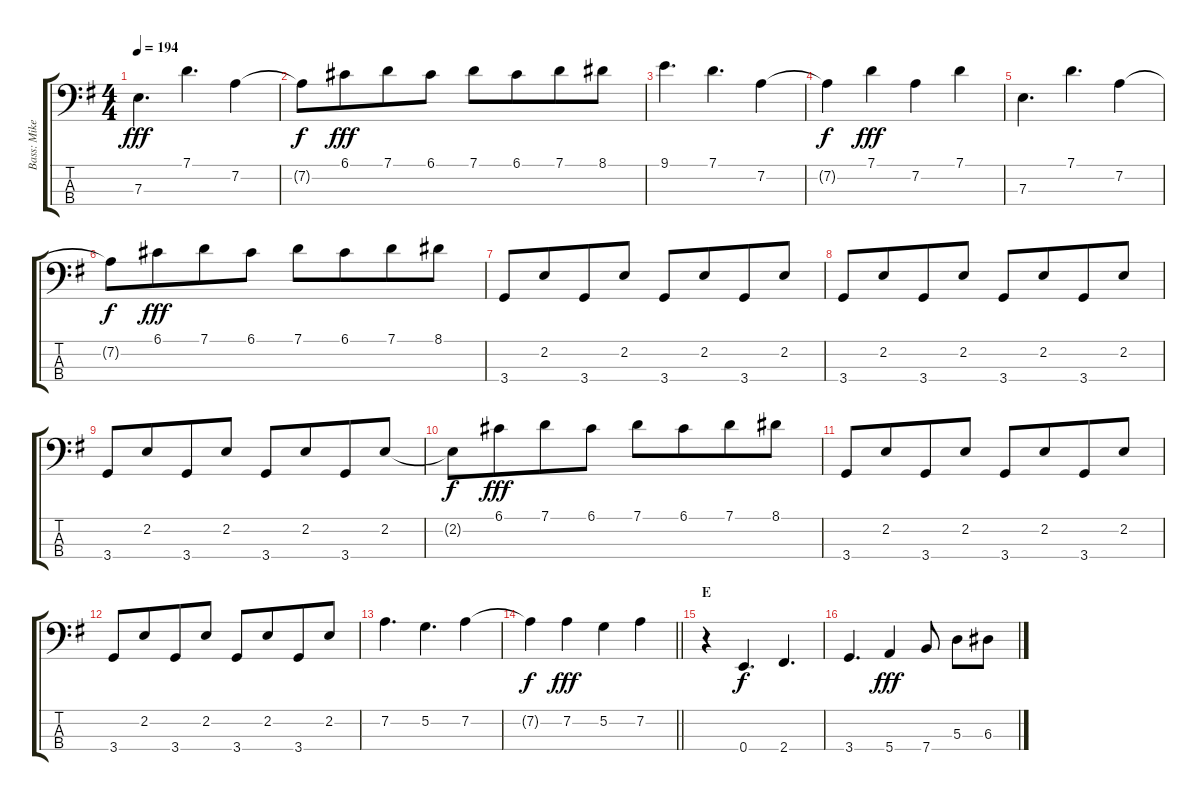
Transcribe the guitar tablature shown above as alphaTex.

\track ("Bass: Mike" "Bass: Mike") {instrument electricbassfinger}
\staff {score tabs}
\tuning (G2 D2 A1 E1) {hide}
\ts (4 4)
\tempo 194
\clef f4
\ks g
7.3.4{d dy fff} 7.1.4{d} 7.2.4 |
7.2{t}.8{dy f} 6.1.8{dy fff beam merge} 7.1.8 6.1.8 7.1.8 6.1.8{beam merge} 7.1.8 8.1.8 |
9.1.4{d} 7.1.4{d} 7.2.4 |
7.2{t}.4{dy f} 7.1.4{dy fff} 7.2.4 7.1.4 |
7.3.4{d} 7.1.4{d} 7.2.4 |
7.2{t}.8{dy f} 6.1.8{dy fff beam merge} 7.1.8 6.1.8 7.1.8 6.1.8{beam merge} 7.1.8 8.1.8 |
3.4.8 2.2.8{beam merge} 3.4.8 2.2.8 3.4.8 2.2.8{beam merge} 3.4.8 2.2.8 |
3.4.8 2.2.8{beam merge} 3.4.8 2.2.8 3.4.8 2.2.8{beam merge} 3.4.8 2.2.8 |
3.4.8 2.2.8{beam merge} 3.4.8 2.2.8 3.4.8 2.2.8{beam merge} 3.4.8 2.2.8 |
2.2{t}.8{dy f} 6.1.8{dy fff beam merge} 7.1.8 6.1.8 7.1.8 6.1.8{beam merge} 7.1.8 8.1.8 |
3.4.8 2.2.8{beam merge} 3.4.8 2.2.8 3.4.8 2.2.8{beam merge} 3.4.8 2.2.8 |
3.4.8 2.2.8{beam merge} 3.4.8 2.2.8 3.4.8 2.2.8{beam merge} 3.4.8 2.2.8 |
7.2.4{d} 5.2.4{d} 7.2.4 |
\barLineRight lightlight
7.2{t}.4{dy f} 7.2.4{dy fff} 5.2.4 7.2.4 |
\section ("" "E")
r.4 0.4.4{d dy f} 2.4.4{d} |
3.4.4{d} 5.4.4{dy fff} 7.4.8 5.3.8 6.3.8
